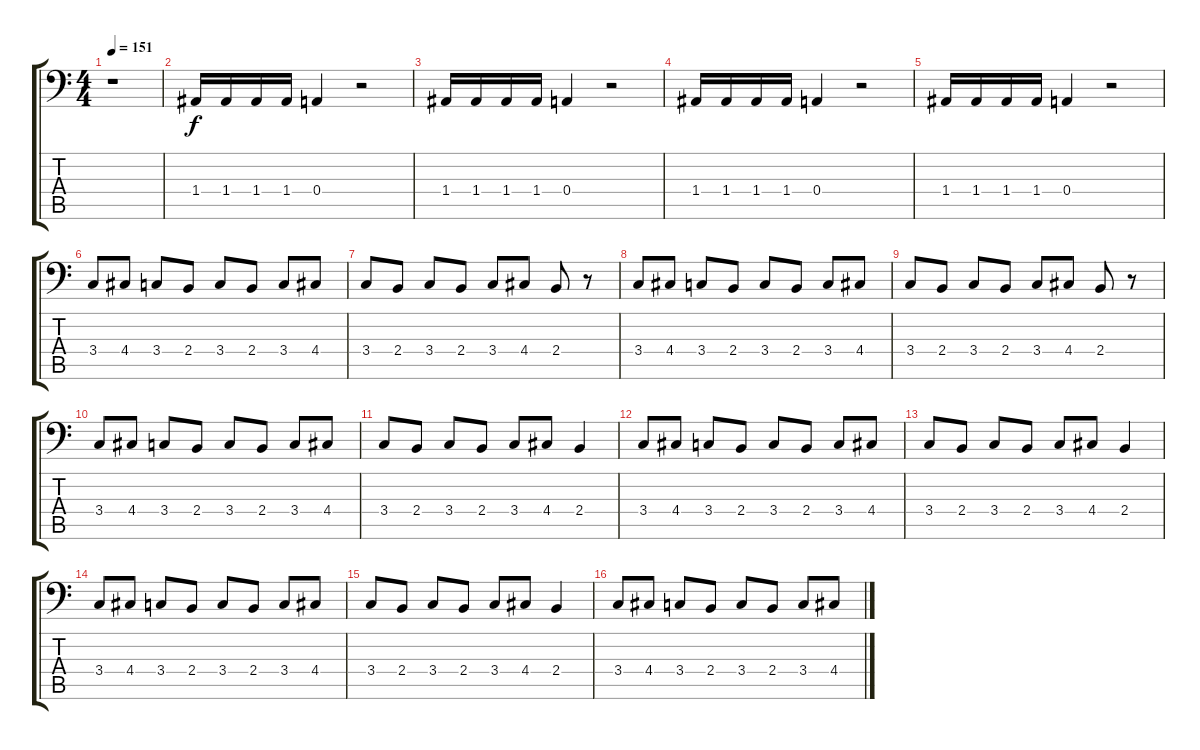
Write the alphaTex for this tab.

\track "" {instrument slapbass2}
\staff {score tabs}
\tuning (B2 G2 D2 A1 E1 A0) {hide}
\ts (4 4)
\tempo 151
\clef f4
\ks c
r.1{dy f instrument slapbass2} |
1.4.16 1.4.16 1.4.16 1.4.16 0.4.4 r.2 |
1.4.16 1.4.16 1.4.16 1.4.16 0.4.4 r.2 |
1.4.16 1.4.16 1.4.16 1.4.16 0.4.4 r.2 |
1.4.16 1.4.16 1.4.16 1.4.16 0.4.4 r.2 |
3.4.8 4.4.8 3.4.8 2.4.8 3.4.8 2.4.8 3.4.8 4.4.8 |
3.4.8 2.4.8 3.4.8 2.4.8 3.4.8 4.4.8 2.4.8 r.8 |
3.4.8 4.4.8 3.4.8 2.4.8 3.4.8 2.4.8 3.4.8 4.4.8 |
3.4.8 2.4.8 3.4.8 2.4.8 3.4.8 4.4.8 2.4.8 r.8 |
3.4.8 4.4.8 3.4.8 2.4.8 3.4.8 2.4.8 3.4.8 4.4.8 |
3.4.8 2.4.8 3.4.8 2.4.8 3.4.8 4.4.8 2.4.4 |
3.4.8 4.4.8 3.4.8 2.4.8 3.4.8 2.4.8 3.4.8 4.4.8 |
3.4.8 2.4.8 3.4.8 2.4.8 3.4.8 4.4.8 2.4.4 |
3.4.8 4.4.8 3.4.8 2.4.8 3.4.8 2.4.8 3.4.8 4.4.8 |
3.4.8 2.4.8 3.4.8 2.4.8 3.4.8 4.4.8 2.4.4 |
3.4.8 4.4.8 3.4.8 2.4.8 3.4.8 2.4.8 3.4.8 4.4.8
